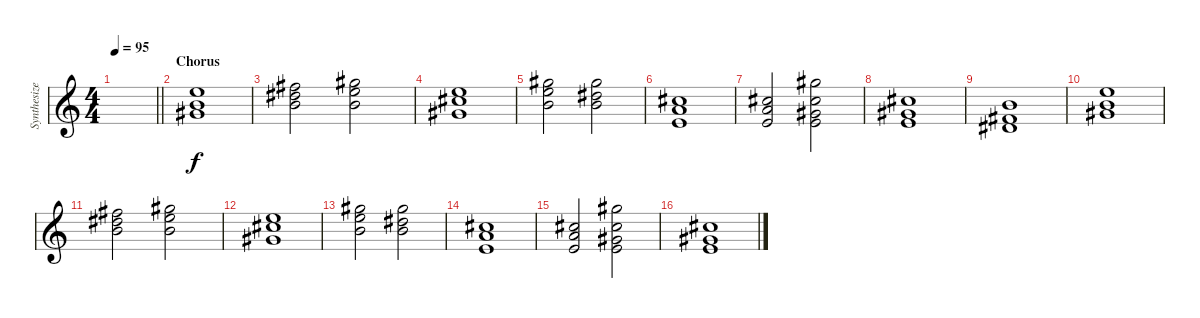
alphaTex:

\track ("Synthesizer" "Synthesize") {instrument stringensemble1}
\staff {score}
\tuning (E4 B3 G3 D3 A2 E2 B1) {hide}
\ts (4 4)
\tempo 95
\clef g2
\barLineRight lightlight
\ks c
|
\section ("" "Chorus")
(12.1 12.2 13.3).1 |
(14.1 16.2 16.3).2 (16.1 17.2 16.3).2 |
(12.1 14.2 13.3).1 |
(16.1 17.2 16.3).2 (16.1 16.2 16.3).2 |
(9.1 10.2 9.3).1 |
(9.1 10.2 9.3).2 (9.1 9.2 9.3 30.4).2 |
(9.1 9.2 9.3).1 |
(7.1 7.2 8.3).1 |
(12.1 12.2 13.3).1 |
(14.1 16.2 16.3).2 (16.1 17.2 16.3).2 |
(12.1 14.2 13.3).1 |
(16.1 17.2 16.3).2 (16.1 16.2 16.3).2 |
(9.1 10.2 9.3).1 |
(9.1 10.2 9.3).2 (9.1 9.2 9.3 30.4).2 |
(9.1 9.2 9.3).1
